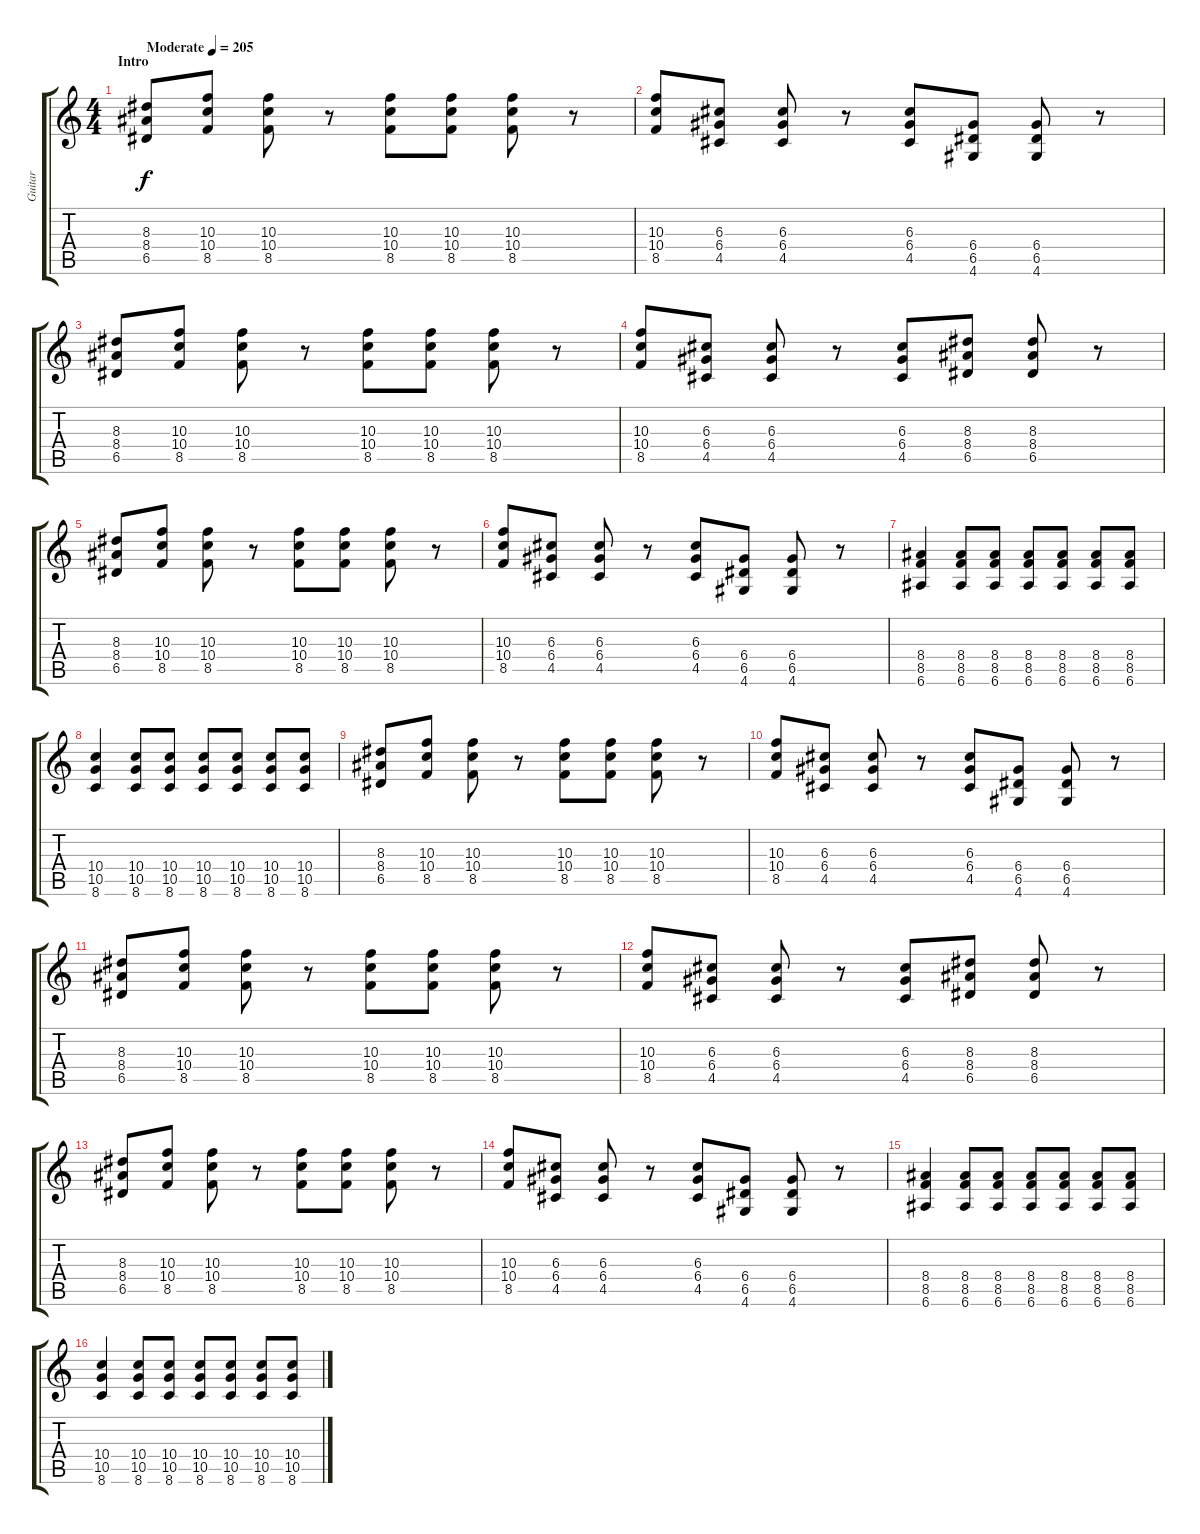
\track ("Guitar" "Guitar") {instrument distortionguitar}
\staff {score tabs}
\tuning (E4 B3 G3 D3 A2 E2) {hide}
\ts (4 4)
\section ("" "Intro")
\tempo (205 "Moderate")
\clef g2
\ks c
(8.3 8.4 6.5).8{dy f instrument distortionguitar} (10.3 10.4 8.5).8 (10.3 10.4 8.5).8 r.8 (10.3 10.4 8.5).8 (10.3 10.4 8.5).8 (10.3 10.4 8.5).8 r.8 |
(10.3 10.4 8.5).8 (6.3 6.4 4.5).8 (6.3 6.4 4.5).8 r.8 (6.3 6.4 4.5).8 (6.4 6.5 4.6).8 (6.4 6.5 4.6).8 r.8 |
(8.3 8.4 6.5).8 (10.3 10.4 8.5).8 (10.3 10.4 8.5).8 r.8 (10.3 10.4 8.5).8 (10.3 10.4 8.5).8 (10.3 10.4 8.5).8 r.8 |
(10.3 10.4 8.5).8 (6.3 6.4 4.5).8 (6.3 6.4 4.5).8 r.8 (6.3 6.4 4.5).8 (8.3 8.4 6.5).8 (8.3 8.4 6.5).8 r.8 |
(8.3 8.4 6.5).8 (10.3 10.4 8.5).8 (10.3 10.4 8.5).8 r.8 (10.3 10.4 8.5).8 (10.3 10.4 8.5).8 (10.3 10.4 8.5).8 r.8 |
(10.3 10.4 8.5).8 (6.3 6.4 4.5).8 (6.3 6.4 4.5).8 r.8 (6.3 6.4 4.5).8 (6.4 6.5 4.6).8 (6.4 6.5 4.6).8 r.8 |
(8.4 8.5 6.6).4 (8.4 8.5 6.6).8 (8.4 8.5 6.6).8 (8.4 8.5 6.6).8 (8.4 8.5 6.6).8 (8.4 8.5 6.6).8 (8.4 8.5 6.6).8 |
(10.4 10.5 8.6).4 (10.4 10.5 8.6).8 (10.4 10.5 8.6).8 (10.4 10.5 8.6).8 (10.4 10.5 8.6).8 (10.4 10.5 8.6).8 (10.4 10.5 8.6).8 |
(8.3 8.4 6.5).8 (10.3 10.4 8.5).8 (10.3 10.4 8.5).8 r.8 (10.3 10.4 8.5).8 (10.3 10.4 8.5).8 (10.3 10.4 8.5).8 r.8 |
(10.3 10.4 8.5).8 (6.3 6.4 4.5).8 (6.3 6.4 4.5).8 r.8 (6.3 6.4 4.5).8 (6.4 6.5 4.6).8 (6.4 6.5 4.6).8 r.8 |
(8.3 8.4 6.5).8 (10.3 10.4 8.5).8 (10.3 10.4 8.5).8 r.8 (10.3 10.4 8.5).8 (10.3 10.4 8.5).8 (10.3 10.4 8.5).8 r.8 |
(10.3 10.4 8.5).8 (6.3 6.4 4.5).8 (6.3 6.4 4.5).8 r.8 (6.3 6.4 4.5).8 (8.3 8.4 6.5).8 (8.3 8.4 6.5).8 r.8 |
(8.3 8.4 6.5).8 (10.3 10.4 8.5).8 (10.3 10.4 8.5).8 r.8 (10.3 10.4 8.5).8 (10.3 10.4 8.5).8 (10.3 10.4 8.5).8 r.8 |
(10.3 10.4 8.5).8 (6.3 6.4 4.5).8 (6.3 6.4 4.5).8 r.8 (6.3 6.4 4.5).8 (6.4 6.5 4.6).8 (6.4 6.5 4.6).8 r.8 |
(8.4 8.5 6.6).4 (8.4 8.5 6.6).8 (8.4 8.5 6.6).8 (8.4 8.5 6.6).8 (8.4 8.5 6.6).8 (8.4 8.5 6.6).8 (8.4 8.5 6.6).8 |
(10.4 10.5 8.6).4 (10.4 10.5 8.6).8 (10.4 10.5 8.6).8 (10.4 10.5 8.6).8 (10.4 10.5 8.6).8 (10.4 10.5 8.6).8 (10.4 10.5 8.6).8
